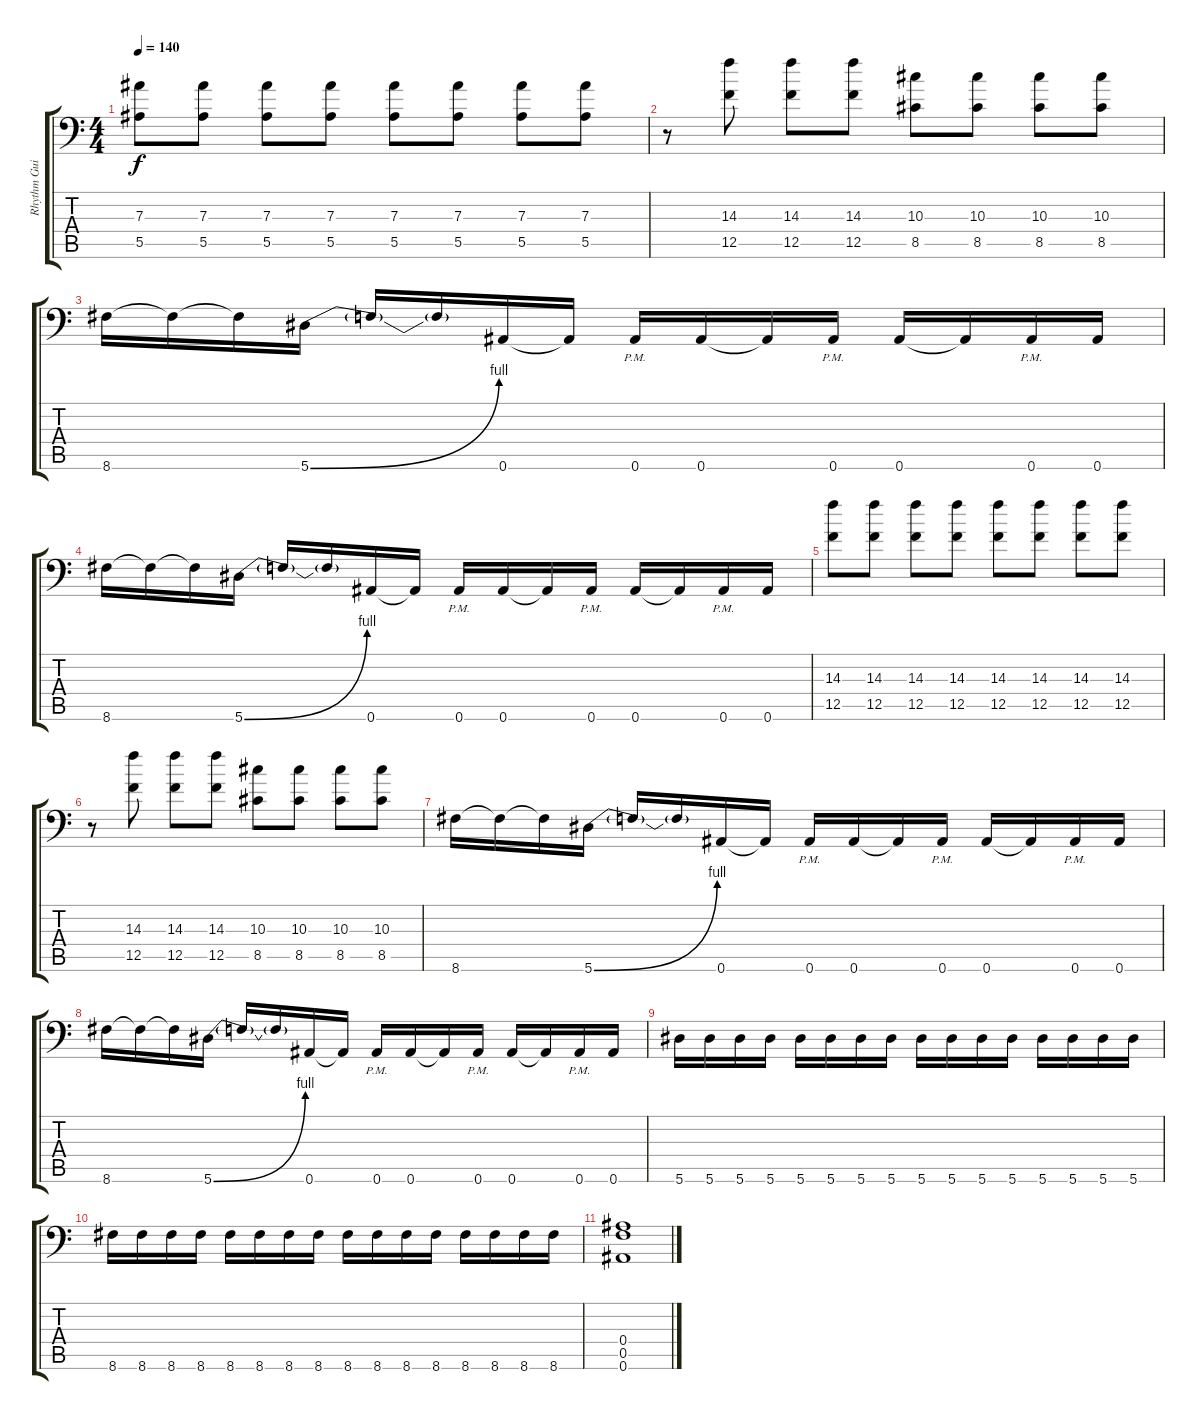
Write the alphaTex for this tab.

\track ("Rhythm Guitar" "Rhythm Gui") {instrument distortionguitar}
\staff {score tabs}
\tuning (C4 G3 Eb3 Bb2 F2 Bb1) {hide}
\ts (4 4)
\tempo 140
\clef f4
\ks c
(7.3 5.5).8{dy f} (7.3 5.5).8 (7.3 5.5).8 (7.3 5.5).8 (7.3 5.5).8 (7.3 5.5).8 (7.3 5.5).8 (7.3 5.5).8 |
r.8 (14.3 12.5).8 (14.3 12.5).8 (14.3 12.5).8 (10.3 8.5).8 (10.3 8.5).8 (10.3 8.5).8 (10.3 8.5).8 |
8.6.16 8.6{t}.16 8.6{t}.16 5.6{be (bend 0 0 60 4)}.16 5.6{t}.16 5.6{t}.16 0.6.16 0.6{t}.16 0.6{pm}.16 0.6.16 0.6{t}.16 0.6{pm}.16 0.6.16 0.6{t}.16 0.6{pm}.16 0.6.16 |
8.6.16 8.6{t}.16 8.6{t}.16 5.6{be (bend 0 0 60 4)}.16 5.6{t}.16 5.6{t}.16 0.6.16 0.6{t}.16 0.6{pm}.16 0.6.16 0.6{t}.16 0.6{pm}.16 0.6.16 0.6{t}.16 0.6{pm}.16 0.6.16 |
(14.3 12.5).8 (14.3 12.5).8 (14.3 12.5).8 (14.3 12.5).8 (14.3 12.5).8 (14.3 12.5).8 (14.3 12.5).8 (14.3 12.5).8 |
r.8 (14.3 12.5).8 (14.3 12.5).8 (14.3 12.5).8 (10.3 8.5).8 (10.3 8.5).8 (10.3 8.5).8 (10.3 8.5).8 |
8.6.16 8.6{t}.16 8.6{t}.16 5.6{be (bend 0 0 60 4)}.16 5.6{t}.16 5.6{t}.16 0.6.16 0.6{t}.16 0.6{pm}.16 0.6.16 0.6{t}.16 0.6{pm}.16 0.6.16 0.6{t}.16 0.6{pm}.16 0.6.16 |
8.6.16 8.6{t}.16 8.6{t}.16 5.6{be (bend 0 0 60 4)}.16 5.6{t}.16 5.6{t}.16 0.6.16 0.6{t}.16 0.6{pm}.16 0.6.16 0.6{t}.16 0.6{pm}.16 0.6.16 0.6{t}.16 0.6{pm}.16 0.6.16 |
5.6.16 5.6.16 5.6.16 5.6.16 5.6.16 5.6.16 5.6.16 5.6.16 5.6.16 5.6.16 5.6.16 5.6.16 5.6.16 5.6.16 5.6.16 5.6.16 |
8.6.16 8.6.16 8.6.16 8.6.16 8.6.16 8.6.16 8.6.16 8.6.16 8.6.16 8.6.16 8.6.16 8.6.16 8.6.16 8.6.16 8.6.16 8.6.16 |
(0.4 0.5 0.6).1
